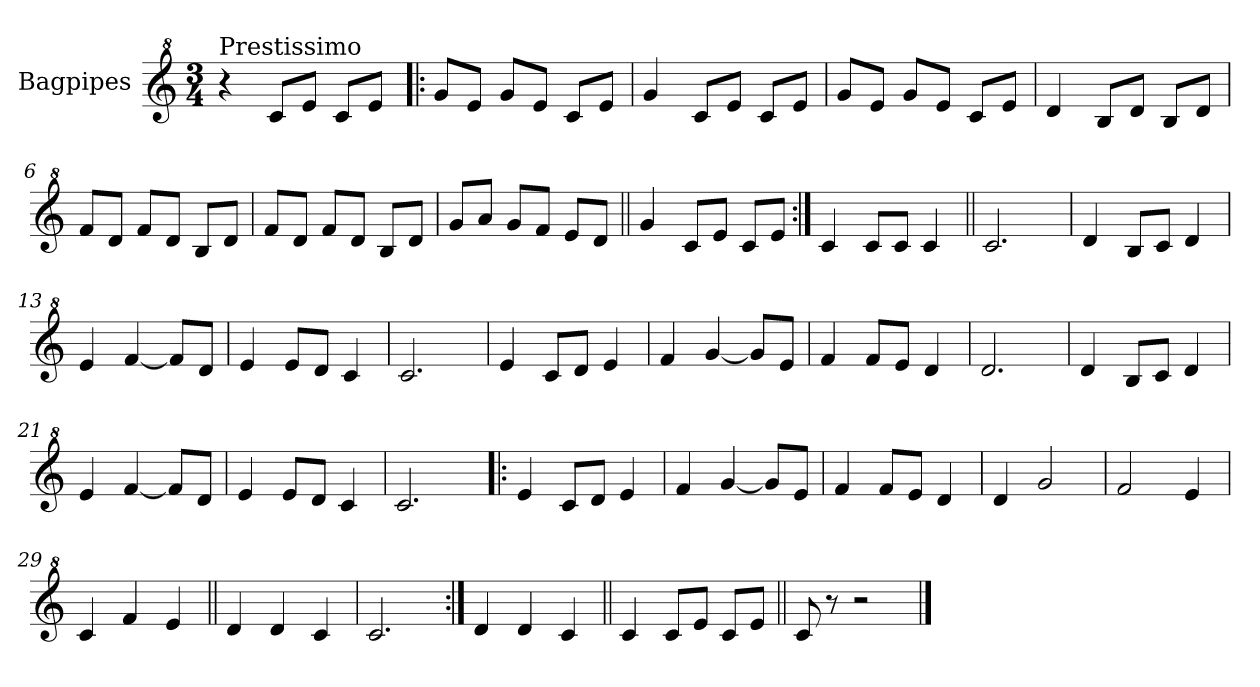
**kern
*part1
*staff1
*I"Bagpipes
*I'Bag
*clefG^2
*k[]
*C:
*M3/4
=1
!LO:TX:a:t=Prestissimo
4r
8cc/L
8ee/J
8cc/L
8ee/J
=2!|:
8gg/L
8ee/J
8gg/L
8ee/J
8cc/L
8ee/J
=3
4gg/
8cc/L
8ee/J
8cc/L
8ee/J
=4
8gg/L
8ee/J
8gg/L
8ee/J
8cc/L
8ee/J
=5
4dd/
8b/L
8dd/J
8b/L
8dd/J
=6
8ff/L
8dd/J
8ff/L
8dd/J
8b/L
8dd/J
=7
8ff/L
8dd/J
8ff/L
8dd/J
8b/L
8dd/J
!!LO:LB:g=z
=8
8gg/L
8aa/J
8gg/L
8ff/J
8ee/L
8dd/J
=9||
4gg/
8cc/L
8ee/J
8cc/L
8ee/J
=10:|!
4cc/
8cc/L
8cc/J
4cc/
=11||
2.cc/
=12
4dd/
8b/L
8cc/J
4dd/
=13
4ee/
[4ff/
8ff/L]
8dd/J
=14
4ee/
8ee/L
8dd/J
4cc/
=15
2.cc/
=16
4ee/
8cc/L
8dd/J
4ee/
=17
4ff/
[4gg/
8gg/L]
8ee/J
!!LO:LB:g=z
=18
4ff/
8ff/L
8ee/J
4dd/
=19
2.dd/
=20
4dd/
8b/L
8cc/J
4dd/
=21
4ee/
[4ff/
8ff/L]
8dd/J
=22
4ee/
8ee/L
8dd/J
4cc/
=23
2.cc/
=24!|:
4ee/
8cc/L
8dd/J
4ee/
=25
4ff/
[4gg/
8gg/L]
8ee/J
=26
4ff/
8ff/L
8ee/J
4dd/
=27
4dd/
2gg/
=28
2ff/
4ee/
=29
4cc/
4ff/
4ee/
!!LO:LB:g=z
=30||
4dd/
4dd/
4cc/
=31
2.cc/
=32:|!
4dd/
4dd/
4cc/
=33||
4cc/
8cc/L
8ee/J
8cc/L
8ee/J
=34||
8cc/
8r
2r
==
*-
